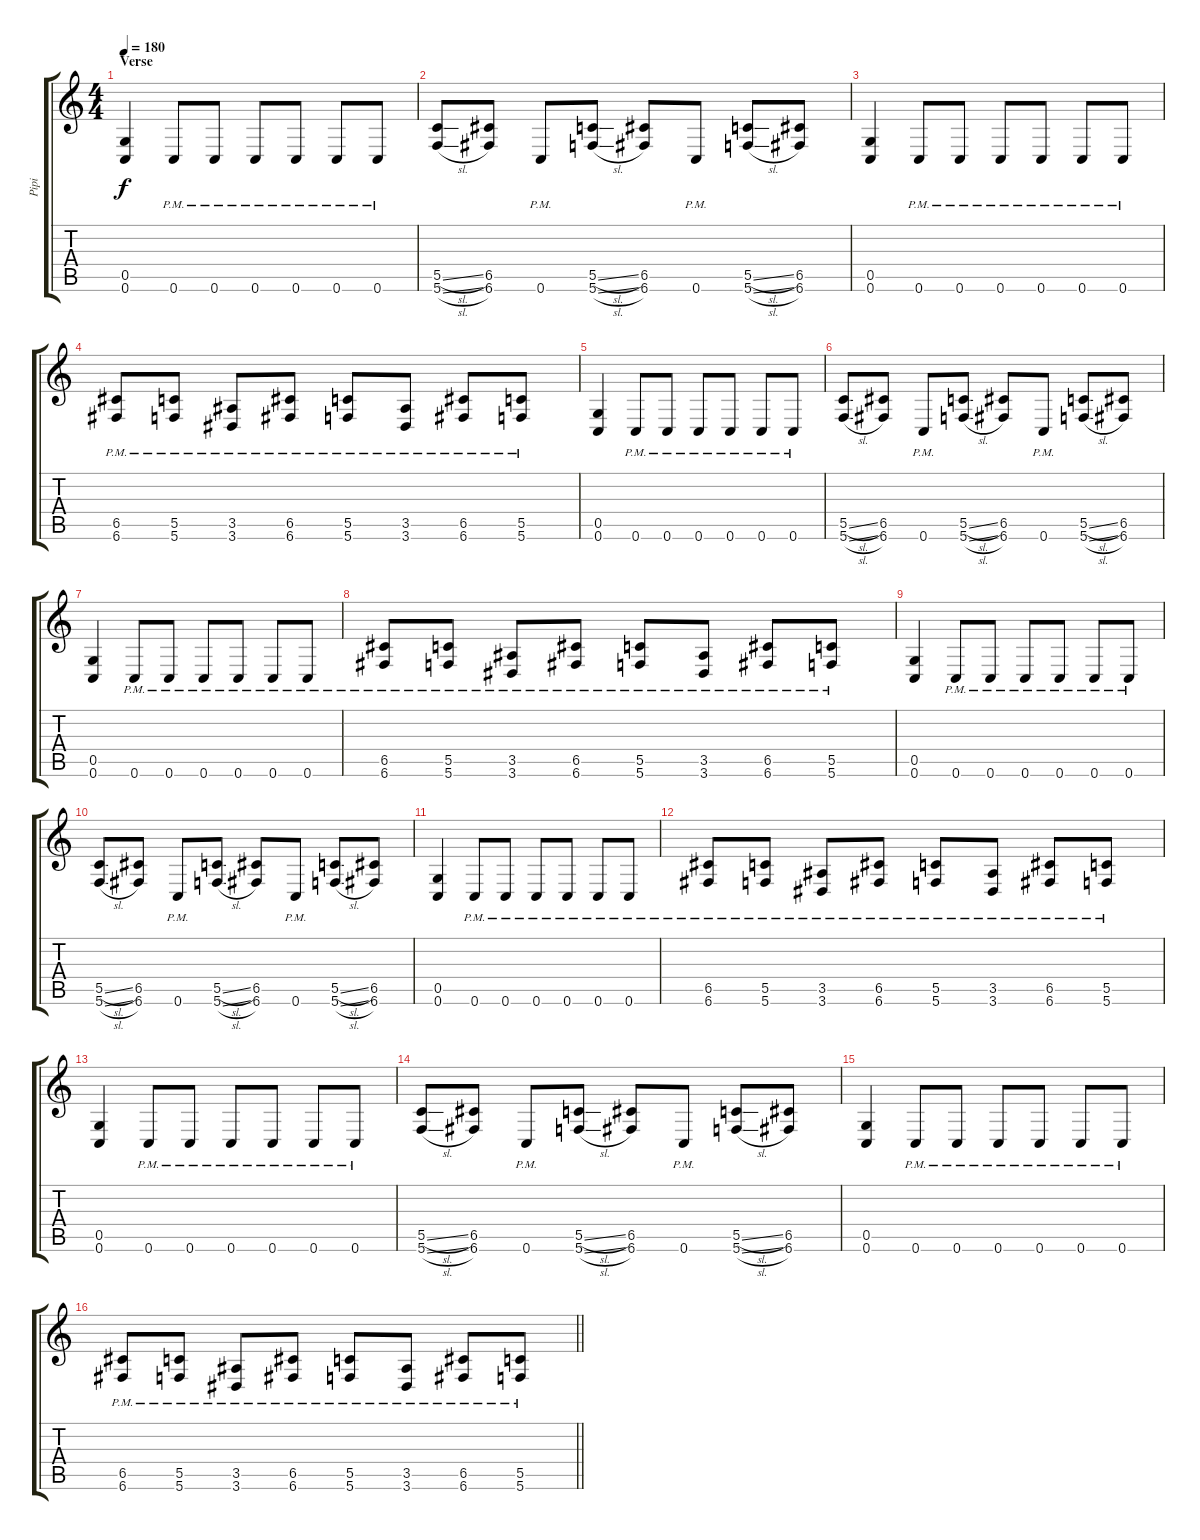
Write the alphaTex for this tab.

\track ("Pipi" "Pipi") {instrument distortionguitar}
\staff {score tabs}
\tuning (D4 A3 F3 C3 G2 C2) {hide}
\ts (4 4)
\section ("" "Verse")
\tempo 180
\clef g2
\ks c
(0.5 0.6).4{dy f} 0.6{pm}.8 0.6{pm}.8 0.6{pm}.8 0.6{pm}.8 0.6{pm}.8 0.6{pm}.8 |
(5.5{sl} 5.6{sl}).8 (6.5 6.6).8 0.6{pm}.8 (5.5{sl} 5.6{sl}).8 (6.5 6.6).8 0.6{pm}.8 (5.5{sl} 5.6{sl}).8 (6.5 6.6).8 |
(0.5 0.6).4 0.6{pm}.8 0.6{pm}.8 0.6{pm}.8 0.6{pm}.8 0.6{pm}.8 0.6{pm}.8 |
(6.5{pm} 6.6{pm}).8 (5.5{pm} 5.6{pm}).8 (3.5{pm} 3.6{pm}).8 (6.5{pm} 6.6{pm}).8 (5.5{pm} 5.6{pm}).8 (3.5{pm} 3.6{pm}).8 (6.5{pm} 6.6{pm}).8 (5.5{pm} 5.6{pm}).8 |
(0.5 0.6).4 0.6{pm}.8 0.6{pm}.8 0.6{pm}.8 0.6{pm}.8 0.6{pm}.8 0.6{pm}.8 |
(5.5{sl} 5.6{sl}).8 (6.5 6.6).8 0.6{pm}.8 (5.5{sl} 5.6{sl}).8 (6.5 6.6).8 0.6{pm}.8 (5.5{sl} 5.6{sl}).8 (6.5 6.6).8 |
(0.5 0.6).4 0.6{pm}.8 0.6{pm}.8 0.6{pm}.8 0.6{pm}.8 0.6{pm}.8 0.6{pm}.8 |
(6.5{pm} 6.6{pm}).8 (5.5{pm} 5.6{pm}).8 (3.5{pm} 3.6{pm}).8 (6.5{pm} 6.6{pm}).8 (5.5{pm} 5.6{pm}).8 (3.5{pm} 3.6{pm}).8 (6.5{pm} 6.6{pm}).8 (5.5{pm} 5.6{pm}).8 |
(0.5 0.6).4 0.6{pm}.8 0.6{pm}.8 0.6{pm}.8 0.6{pm}.8 0.6{pm}.8 0.6{pm}.8 |
(5.5{sl} 5.6{sl}).8 (6.5 6.6).8 0.6{pm}.8 (5.5{sl} 5.6{sl}).8 (6.5 6.6).8 0.6{pm}.8 (5.5{sl} 5.6{sl}).8 (6.5 6.6).8 |
(0.5 0.6).4 0.6{pm}.8 0.6{pm}.8 0.6{pm}.8 0.6{pm}.8 0.6{pm}.8 0.6{pm}.8 |
(6.5{pm} 6.6{pm}).8 (5.5{pm} 5.6{pm}).8 (3.5{pm} 3.6{pm}).8 (6.5{pm} 6.6{pm}).8 (5.5{pm} 5.6{pm}).8 (3.5{pm} 3.6{pm}).8 (6.5{pm} 6.6{pm}).8 (5.5{pm} 5.6{pm}).8 |
(0.5 0.6).4 0.6{pm}.8 0.6{pm}.8 0.6{pm}.8 0.6{pm}.8 0.6{pm}.8 0.6{pm}.8 |
(5.5{sl} 5.6{sl}).8 (6.5 6.6).8 0.6{pm}.8 (5.5{sl} 5.6{sl}).8 (6.5 6.6).8 0.6{pm}.8 (5.5{sl} 5.6{sl}).8 (6.5 6.6).8 |
(0.5 0.6).4 0.6{pm}.8 0.6{pm}.8 0.6{pm}.8 0.6{pm}.8 0.6{pm}.8 0.6{pm}.8 |
\barLineRight lightlight
(6.5{pm} 6.6{pm}).8 (5.5{pm} 5.6{pm}).8 (3.5{pm} 3.6{pm}).8 (6.5{pm} 6.6{pm}).8 (5.5{pm} 5.6{pm}).8 (3.5{pm} 3.6{pm}).8 (6.5{pm} 6.6{pm}).8 (5.5{pm} 5.6{pm}).8
